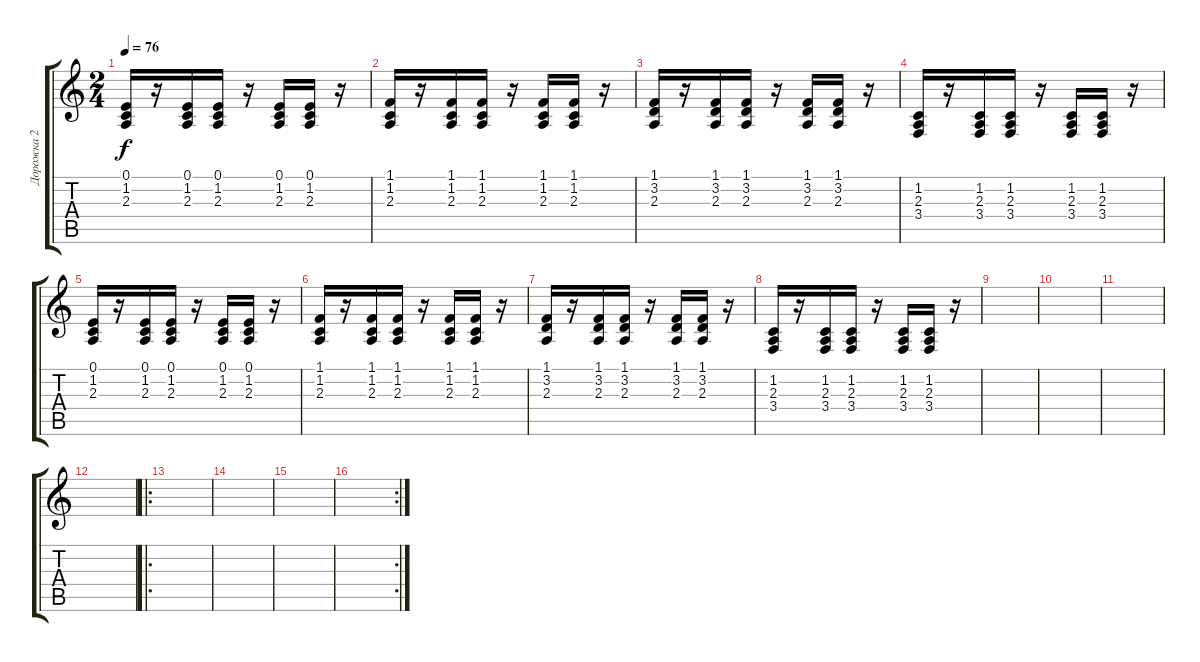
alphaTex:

\track ("Дорожка 2" "Дорожка 2") {instrument churchorgan}
\staff {score tabs}
\tuning (E4 B3 G3 D3 A2 E2) {hide}
\ts (2 4)
\tempo 76
\clef g2
\ks c
(0.1 1.2 2.3).16{dy f} r.16 (0.1 1.2 2.3).16 (0.1 1.2 2.3).16 r.16 (0.1 1.2 2.3).16 (0.1 1.2 2.3).16 r.16 |
(1.1 1.2 2.3).16 r.16 (1.1 1.2 2.3).16 (1.1 1.2 2.3).16 r.16 (1.1 1.2 2.3).16 (1.1 1.2 2.3).16 r.16 |
(1.1 3.2 2.3).16 r.16 (1.1 3.2 2.3).16 (1.1 3.2 2.3).16 r.16 (1.1 3.2 2.3).16 (1.1 3.2 2.3).16 r.16 |
(1.2 2.3 3.4).16 r.16 (1.2 2.3 3.4).16 (1.2 2.3 3.4).16 r.16 (1.2 2.3 3.4).16 (1.2 2.3 3.4).16 r.16 |
(0.1 1.2 2.3).16 r.16 (0.1 1.2 2.3).16 (0.1 1.2 2.3).16 r.16 (0.1 1.2 2.3).16 (0.1 1.2 2.3).16 r.16 |
(1.1 1.2 2.3).16 r.16 (1.1 1.2 2.3).16 (1.1 1.2 2.3).16 r.16 (1.1 1.2 2.3).16 (1.1 1.2 2.3).16 r.16 |
(1.1 3.2 2.3).16 r.16 (1.1 3.2 2.3).16 (1.1 3.2 2.3).16 r.16 (1.1 3.2 2.3).16 (1.1 3.2 2.3).16 r.16 |
(1.2 2.3 3.4).16 r.16 (1.2 2.3 3.4).16 (1.2 2.3 3.4).16 r.16 (1.2 2.3 3.4).16 (1.2 2.3 3.4).16 r.16 |
|
|
|
|
\ro
|
|
|
\rc 2
